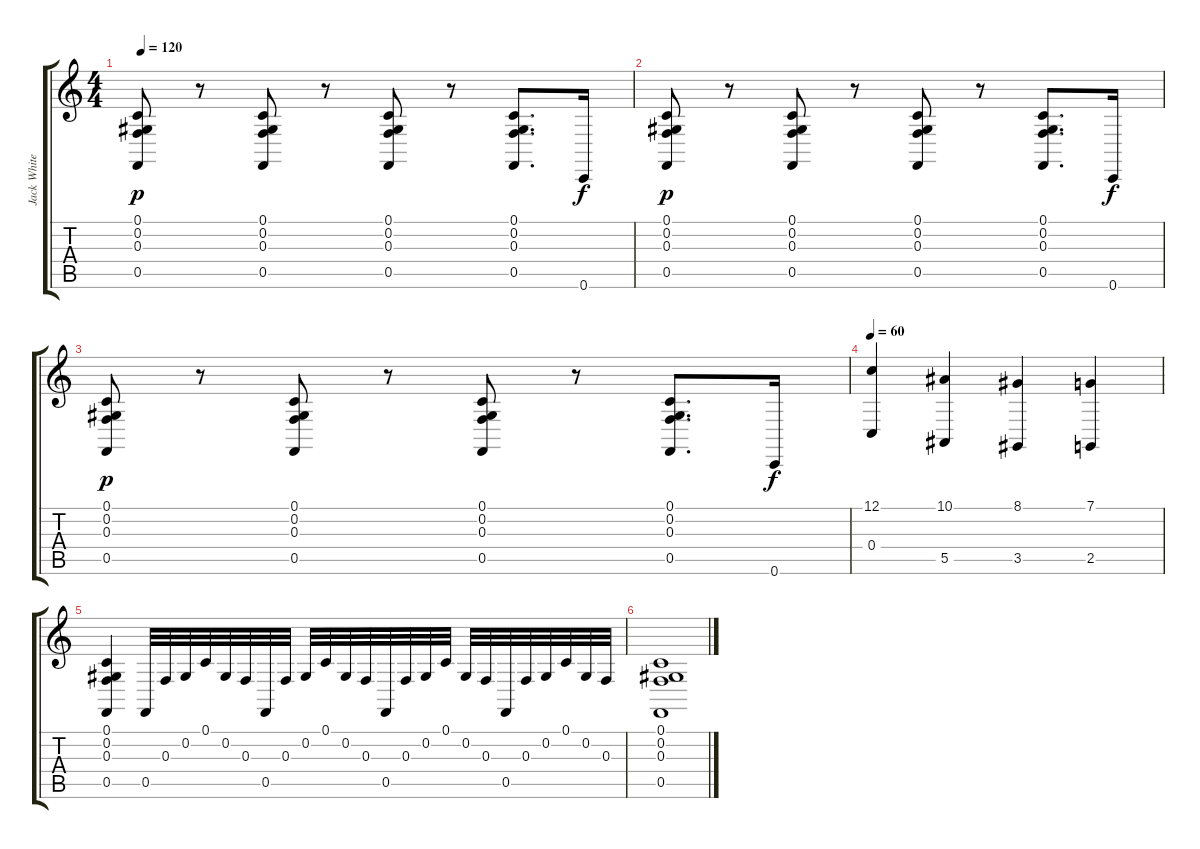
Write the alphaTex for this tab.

\track ("Jack White (Piano)" "Jack White") {instrument acousticgrandpiano}
\staff {score tabs}
\tuning (C4 Ab3 F3 C3 F2 C2) {hide}
\ts (4 4)
\tempo 120
\clef g2
\ks c
(0.1 0.2 0.3 0.5).8{dy p} r.8 (0.1 0.2 0.3 0.5).8 r.8 (0.1 0.2 0.3 0.5).8 r.8 (0.1 0.2 0.3 0.5).8{d} 0.6.16{dy f} |
(0.1 0.2 0.3 0.5).8{dy p} r.8 (0.1 0.2 0.3 0.5).8 r.8 (0.1 0.2 0.3 0.5).8 r.8 (0.1 0.2 0.3 0.5).8{d} 0.6.16{dy f} |
(0.1 0.2 0.3 0.5).8{dy p} r.8 (0.1 0.2 0.3 0.5).8 r.8 (0.1 0.2 0.3 0.5).8 r.8 (0.1 0.2 0.3 0.5).8{d} 0.6.16{dy f} |
\tempo 60
(12.1 0.4).4 (10.1 5.5).4 (8.1 3.5).4 (7.1 2.5).4 |
(0.1 0.2 0.3 0.5).4 0.5.32 0.3.32 0.2.32 0.1.32 0.2.32 0.3.32 0.5.32 0.3.32 0.2.32 0.1.32 0.2.32 0.3.32 0.5.32 0.3.32 0.2.32 0.1.32 0.2.32 0.3.32 0.5.32 0.3.32 0.2.32 0.1.32 0.2.32 0.3.32 |
(0.1 0.2 0.3 0.5).1
